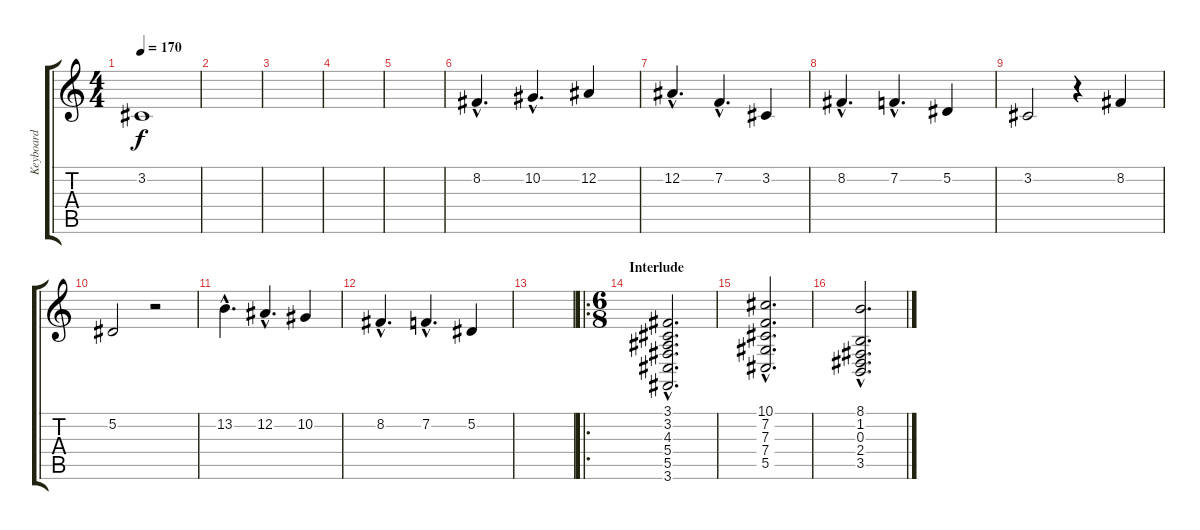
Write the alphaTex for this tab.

\track ("Keyboard" "Keyboard") {instrument stringensemble1}
\staff {score tabs}
\tuning (Eb4 Bb3 Gb3 Db3 Ab2 Eb2) {hide}
\ts (4 4)
\tempo 170
\clef g2
\ks c
3.2.1{dy f} |
|
|
|
|
8.2{hac}.4{d} 10.2{hac}.4{d} 12.2.4 |
12.2{hac}.4{d} 7.2{hac}.4{d} 3.2.4 |
8.2{hac}.4{d} 7.2{hac}.4{d} 5.2.4 |
3.2.2 r.4 8.2.4 |
5.2.2 r.2 |
13.2{hac}.4{d} 12.2{hac}.4{d} 10.2.4 |
8.2{hac}.4{d} 7.2{hac}.4{d} 5.2.4 |
|
\ro
\ts (6 8)
\section ("" "Interlude")
(3.1{hac} 3.2{hac} 4.3{hac} 5.4{hac} 5.5{hac} 3.6{hac}).2{d} |
(10.1{hac} 7.2{hac} 7.3{hac} 7.4{hac} 5.5{hac}).2{d} |
(8.1{hac} 1.2{hac} 0.3{hac} 2.4{hac} 3.5{hac}).2{d}
